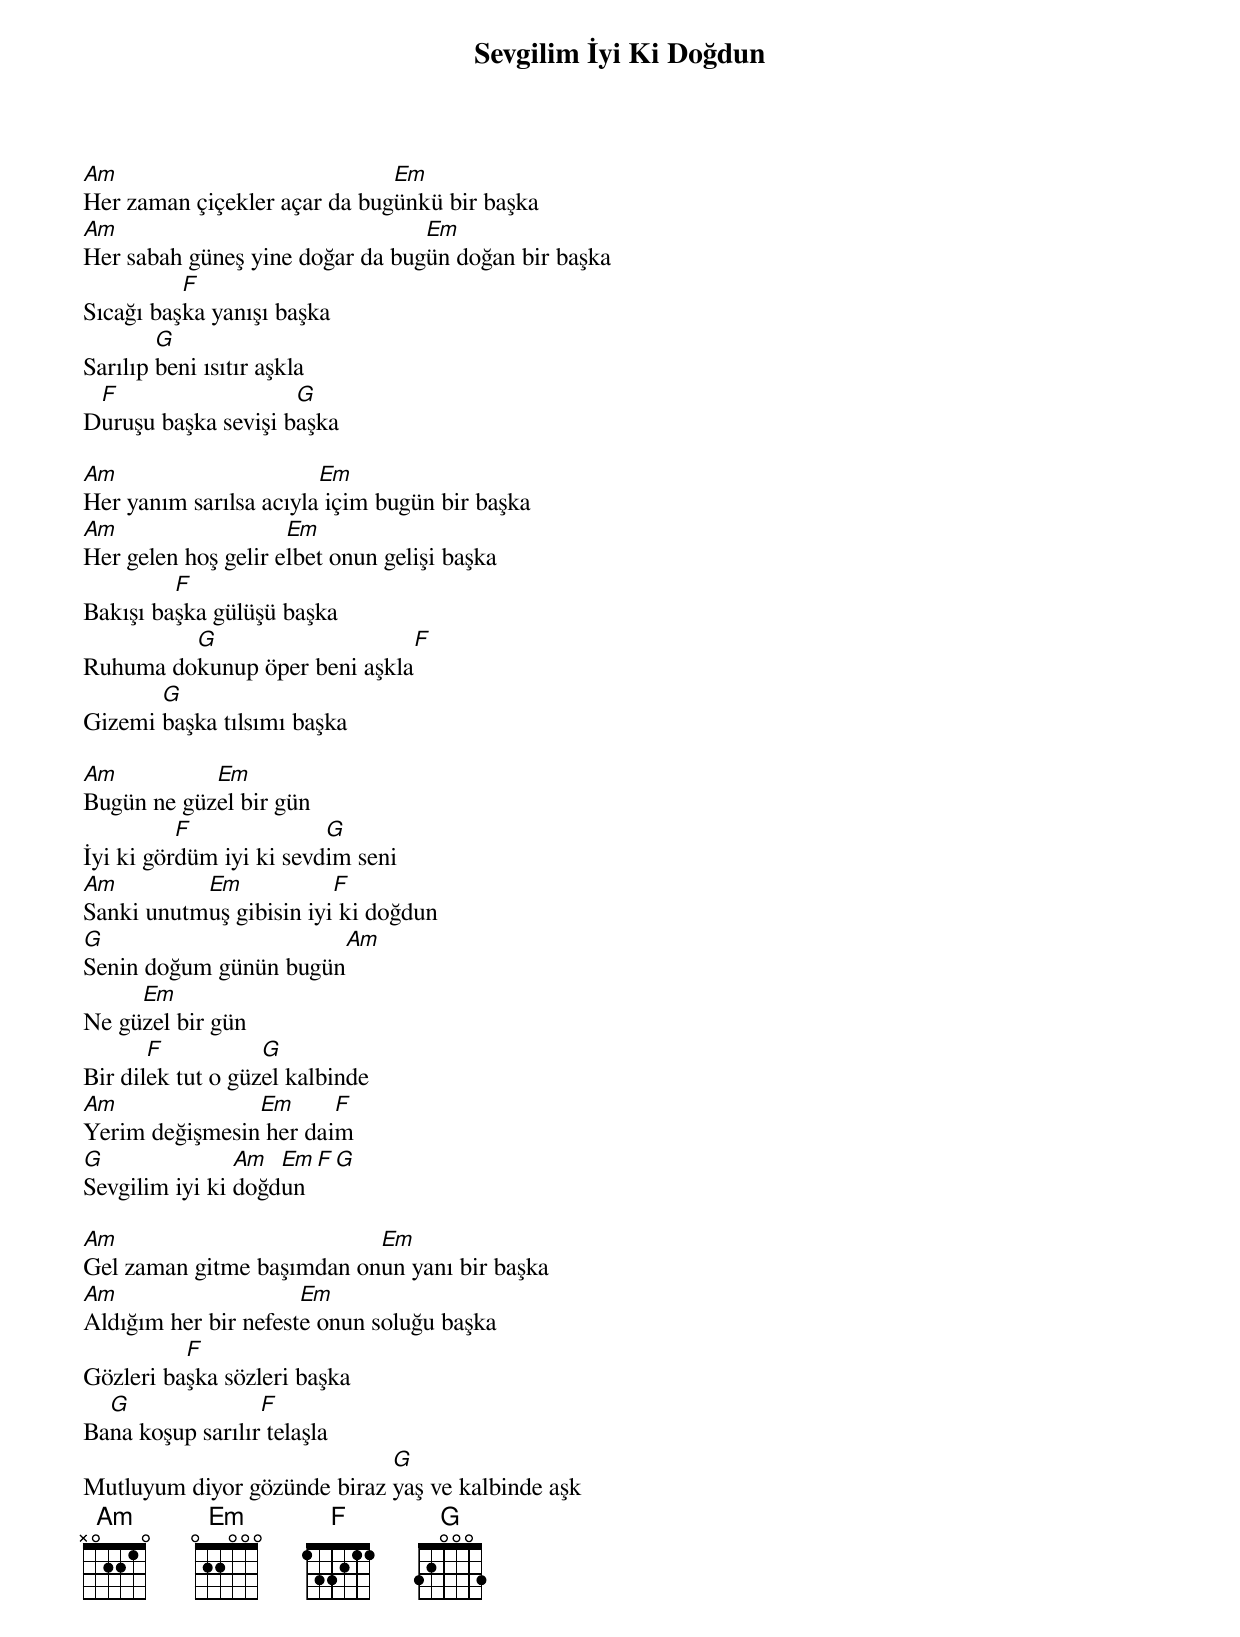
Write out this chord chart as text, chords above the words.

{title: Sevgilim İyi Ki Doğdun}
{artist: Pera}

Am                            Em
Her zaman çiçekler açar da bugünkü bir başka
Am                               Em
Her sabah güneş yine doğar da bugün doğan bir başka
          F
Sıcağı başka yanışı başka
        G
Sarılıp beni ısıtır aşkla
 F                   G
Duruşu başka sevişi başka

Am                      Em
Her yanım sarılsa acıyla içim bugün bir başka
Am                   Em
Her gelen hoş gelir elbet onun gelişi başka
         F
Bakışı başka gülüşü başka
         G                      F
Ruhuma dokunup öper beni aşkla
       G
Gizemi başka tılsımı başka

Am          Em
Bugün ne güzel bir gün
          F              G
İyi ki gördüm iyi ki sevdim seni
Am         Em            F
Sanki unutmuş gibisin iyi ki doğdun
G                      Am
Senin doğum günün bugün
     Em
Ne güzel bir gün
       F           G
Bir dilek tut o güzel kalbinde
Am              Em      F
Yerim değişmesin her daim
G               Am  Em  F G
Sevgilim iyi ki doğdun

Am                         Em
Gel zaman gitme başımdan onun yanı bir başka
Am                    Em
Aldığım her bir nefeste onun soluğu başka
          F
Gözleri başka sözleri başka
  G               F
Bana koşup sarılır telaşla
                             G
Mutluyum diyor gözünde biraz yaş ve kalbinde aşk
